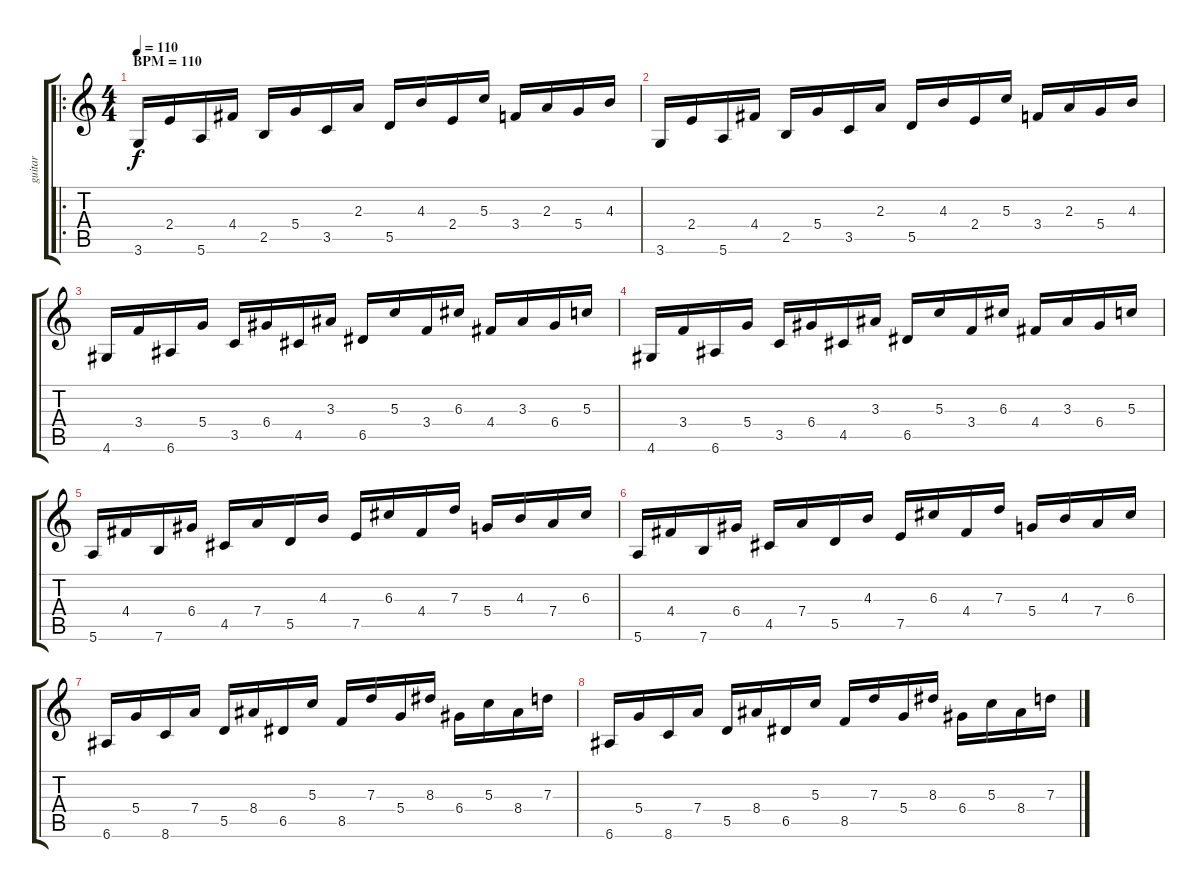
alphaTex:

\track ("guitar" "guitar") {instrument overdrivenguitar}
\staff {score tabs}
\tuning (E4 B3 G3 D3 A2 E2) {hide}
\ro
\ts (4 4)
\section ("" "BPM = 110")
\tempo 110
\clef g2
\ks c
3.6.16{dy f instrument overdrivenguitar} 2.4.16 5.6.16 4.4.16 2.5.16 5.4.16 3.5.16 2.3.16 5.5.16 4.3.16 2.4.16 5.3.16 3.4.16 2.3.16 5.4.16 4.3.16 |
3.6.16 2.4.16 5.6.16 4.4.16 2.5.16 5.4.16 3.5.16 2.3.16 5.5.16 4.3.16 2.4.16 5.3.16 3.4.16 2.3.16 5.4.16 4.3.16 |
4.6.16 3.4.16 6.6.16 5.4.16 3.5.16 6.4.16 4.5.16 3.3.16 6.5.16 5.3.16 3.4.16 6.3.16 4.4.16 3.3.16 6.4.16 5.3.16 |
4.6.16 3.4.16 6.6.16 5.4.16 3.5.16 6.4.16 4.5.16 3.3.16 6.5.16 5.3.16 3.4.16 6.3.16 4.4.16 3.3.16 6.4.16 5.3.16 |
5.6.16 4.4.16 7.6.16 6.4.16 4.5.16 7.4.16 5.5.16 4.3.16 7.5.16 6.3.16 4.4.16 7.3.16 5.4.16 4.3.16 7.4.16 6.3.16 |
5.6.16 4.4.16 7.6.16 6.4.16 4.5.16 7.4.16 5.5.16 4.3.16 7.5.16 6.3.16 4.4.16 7.3.16 5.4.16 4.3.16 7.4.16 6.3.16 |
6.6.16 5.4.16 8.6.16 7.4.16 5.5.16 8.4.16 6.5.16 5.3.16 8.5.16 7.3.16 5.4.16 8.3.16 6.4.16 5.3.16 8.4.16 7.3.16 |
6.6.16 5.4.16 8.6.16 7.4.16 5.5.16 8.4.16 6.5.16 5.3.16 8.5.16 7.3.16 5.4.16 8.3.16 6.4.16 5.3.16 8.4.16 7.3.16
